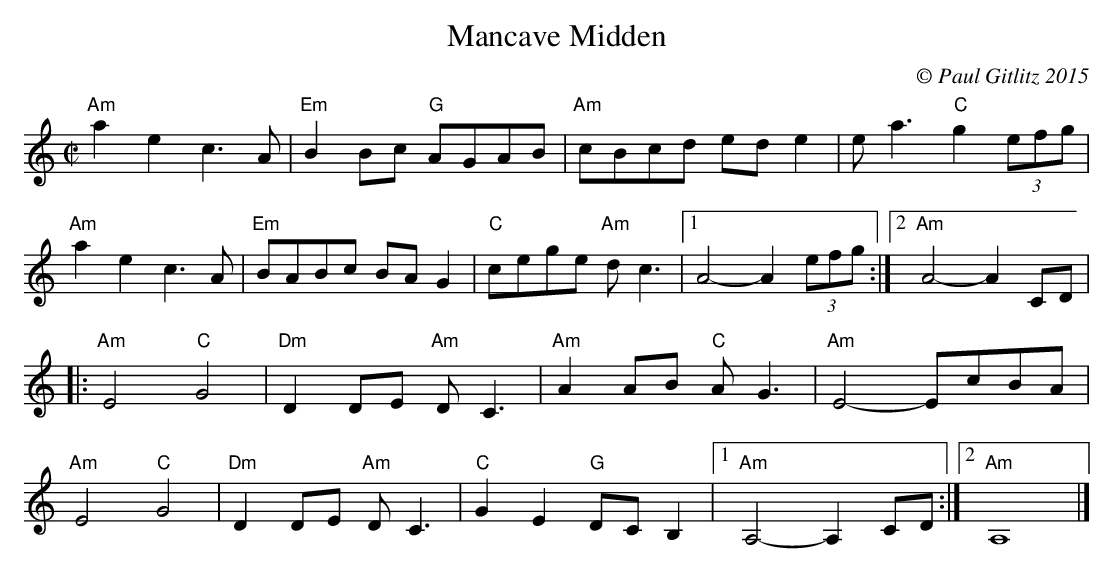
X:1
T:Mancave Midden
M:C|
C:© Paul Gitlitz 2015
K:Am
"Am"a2e2c3A |"Em"B2Bc "G"AGAB|"Am"cBcd ede2|ea3 "C"g2 (3efg|!
"Am"a2e2c3A| "Em"BABc BAG2|"C"cege "Am"dc3|1A4- A2 (3efg:|2"Am"A4-A2CD|!
|:"Am"E4"C"G4|"Dm"D2DE "Am"DC3|"Am"A2AB "C"AG3|"Am"E4- EcBA|!
"Am"E4"C"G4 |"Dm"D2DE "Am"DC3|"C"G2E2 "G"DCB,2|1"Am"A,4- A,2CD:|2"Am"A,8|]
